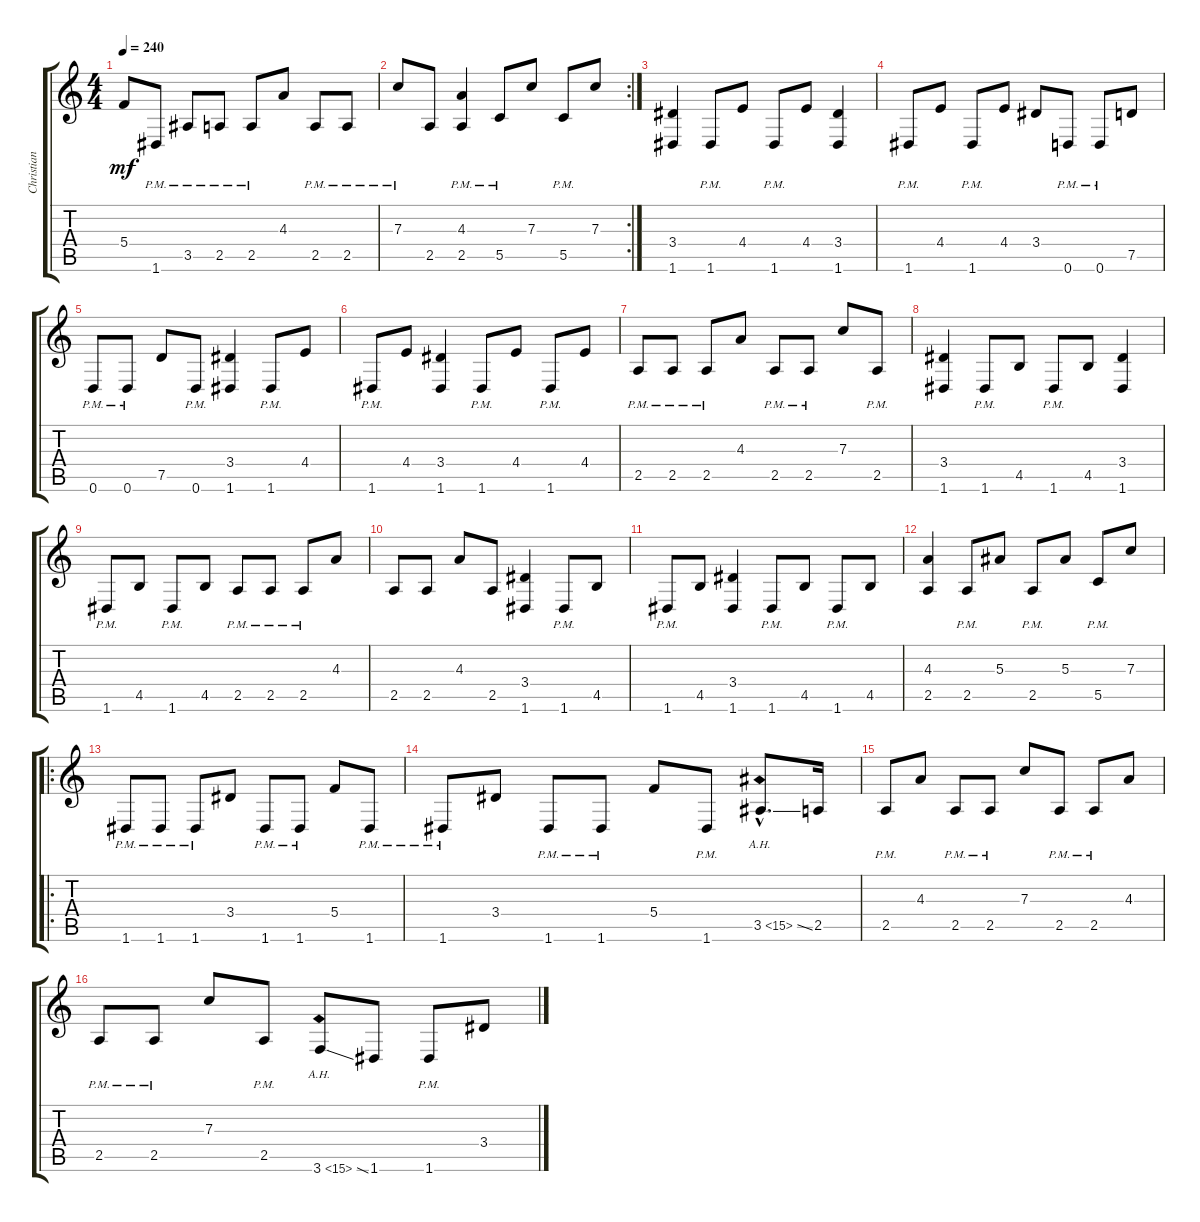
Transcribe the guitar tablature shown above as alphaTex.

\track ("Christian Muenzer" "Christian ") {instrument overdrivenguitar}
\staff {score tabs}
\tuning (D4 A3 F3 C3 G2 D2) {hide}
\ts (4 4)
\tempo 240
\clef g2
\ks c
5.4.8{dy mf} 1.6{pm}.8 3.5{pm}.8 2.5{pm}.8 2.5{pm}.8 4.3.8 2.5{pm}.8 2.5{pm}.8 |
\rc 2
7.3{pm}.8 2.5.8 (4.3{pm} 2.5{pm}).4 5.5{pm}.8 7.3.8 5.5{pm}.8 7.3.8 |
(3.4 1.6).4 1.6{pm}.8 4.4.8 1.6{pm}.8 4.4.8 (3.4 1.6).4 |
1.6{pm}.8 4.4.8 1.6{pm}.8 4.4.8 3.4.8 0.6{pm}.8 0.6{pm}.8 7.5.8 |
0.6{pm}.8 0.6{pm}.8 7.5.8 0.6{pm}.8 (3.4 1.6).4 1.6{pm}.8 4.4.8 |
1.6{pm}.8 4.4.8 (3.4 1.6).4 1.6{pm}.8 4.4.8 1.6{pm}.8 4.4.8 |
2.5{pm}.8 2.5{pm}.8 2.5{pm}.8 4.3.8 2.5{pm}.8 2.5{pm}.8 7.3.8 2.5{pm}.8 |
(3.4 1.6).4 1.6{pm}.8 4.5.8 1.6{pm}.8 4.5.8 (3.4 1.6).4 |
1.6{pm}.8 4.5.8 1.6{pm}.8 4.5.8 2.5{pm}.8 2.5{pm}.8 2.5{pm}.8 4.3.8 |
2.5.8 2.5.8 4.3.8 2.5.8 (3.4 1.6).4 1.6{pm}.8 4.5.8 |
1.6{pm}.8 4.5.8 (3.4 1.6).4 1.6{pm}.8 4.5.8 1.6{pm}.8 4.5.8 |
(4.3 2.5).4 2.5{pm}.8 5.3.8 2.5{pm}.8 5.3.8 5.5{pm}.8 7.3.8 |
\ro
1.6{pm}.8 1.6{pm}.8 1.6{pm}.8 3.4.8 1.6{pm}.8 1.6{pm}.8 5.4.8 1.6{pm}.8 |
1.6{pm}.8 3.4.8 1.6{pm}.8 1.6{pm}.8 5.4.8 1.6{pm}.8 3.5{ah 12 ss hac}.8{d} 2.5.16 |
2.5{pm}.8 4.3.8 2.5{pm}.8 2.5{pm}.8 7.3.8 2.5{pm}.8 2.5{pm}.8 4.3.8 |
2.5{pm}.8 2.5{pm}.8 7.3.8 2.5{pm}.8 3.6{ah 12 ss}.8 1.6.8 1.6{pm}.8 3.4.8
